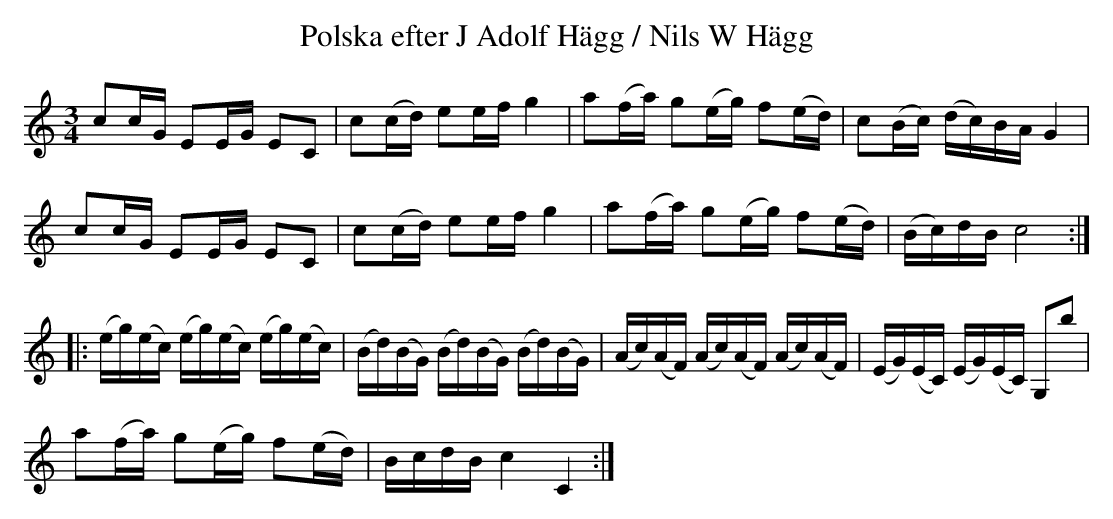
X:1
T: Polska efter J Adolf Hägg / Nils W Hägg
M: 3/4
L: 1/16
K: C
c2cG E2EG E2C2 | c2(cd) e2ef g4 | a2(fa) g2(eg) f2(ed) | c2(Bc) (dc)BA G4 |
c2cG E2EG E2C2 | c2(cd) e2ef g4 | a2(fa) g2(eg) f2(ed) | (Bc)dB c8 ::
(eg)(ec) (eg)(ec) (eg)(ec) | (Bd)(BG) (Bd)(BG) (Bd)(BG) | (Ac)(AF) (Ac)(AF) (Ac)(AF) | (EG)(EC) (EG)(EC) G,2b2 |
a2(fa) g2(eg) f2(ed) | BcdB c4 C4 :|
